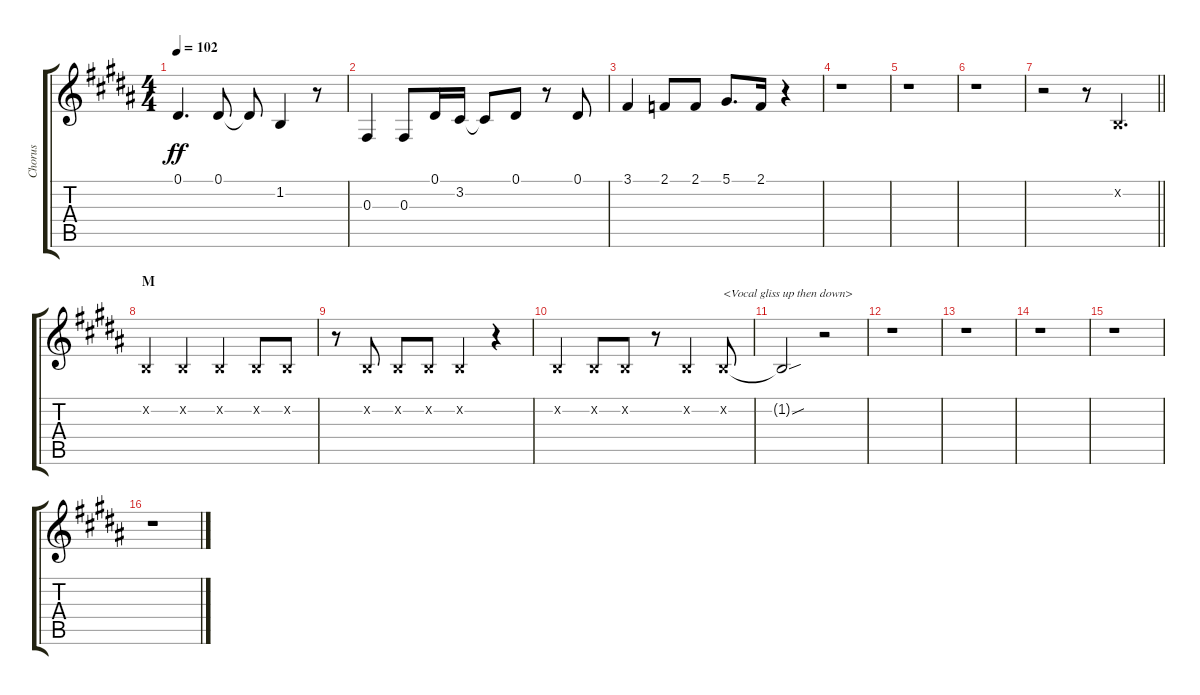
\track ("Chorus" "Chorus") {instrument voiceoohs}
\staff {score tabs}
\tuning (Eb4 Bb3 Gb3 Db3 Ab2 Db2) {hide}
\ts (4 4)
\tempo 102
\clef g2
\ks b
0.1{t}.4{d dy ff} 0.1.8 0.1{t}.8 1.2.4 r.8 |
0.3.4 0.3.8 0.1.16 3.2.16 3.2{t}.8 0.1.8 r.8 0.1.8 |
3.1.4 2.1.8 2.1.8 5.1.8{d} 2.1.16 r.4 |
r.1 |
r.1 |
r.1 |
\barLineRight lightlight
r.2 r.8 1.2{x}.4{d} |
\section ("" "M")
1.2{x}.4 1.2{x}.4 1.2{x}.4 1.2{x}.8 1.2{x}.8 |
r.8 1.2{x}.8 1.2{x}.8 1.2{x}.8 1.2{x}.4 r.4 |
1.2{x}.4 1.2{x}.8 1.2{x}.8 r.8 1.2{x}.4 1.2{x}.8{txt "<Vocal gliss up then down>"} |
1.2{sou t}.2 r.2 |
r.1 |
r.1 |
r.1 |
r.1 |
r.1
